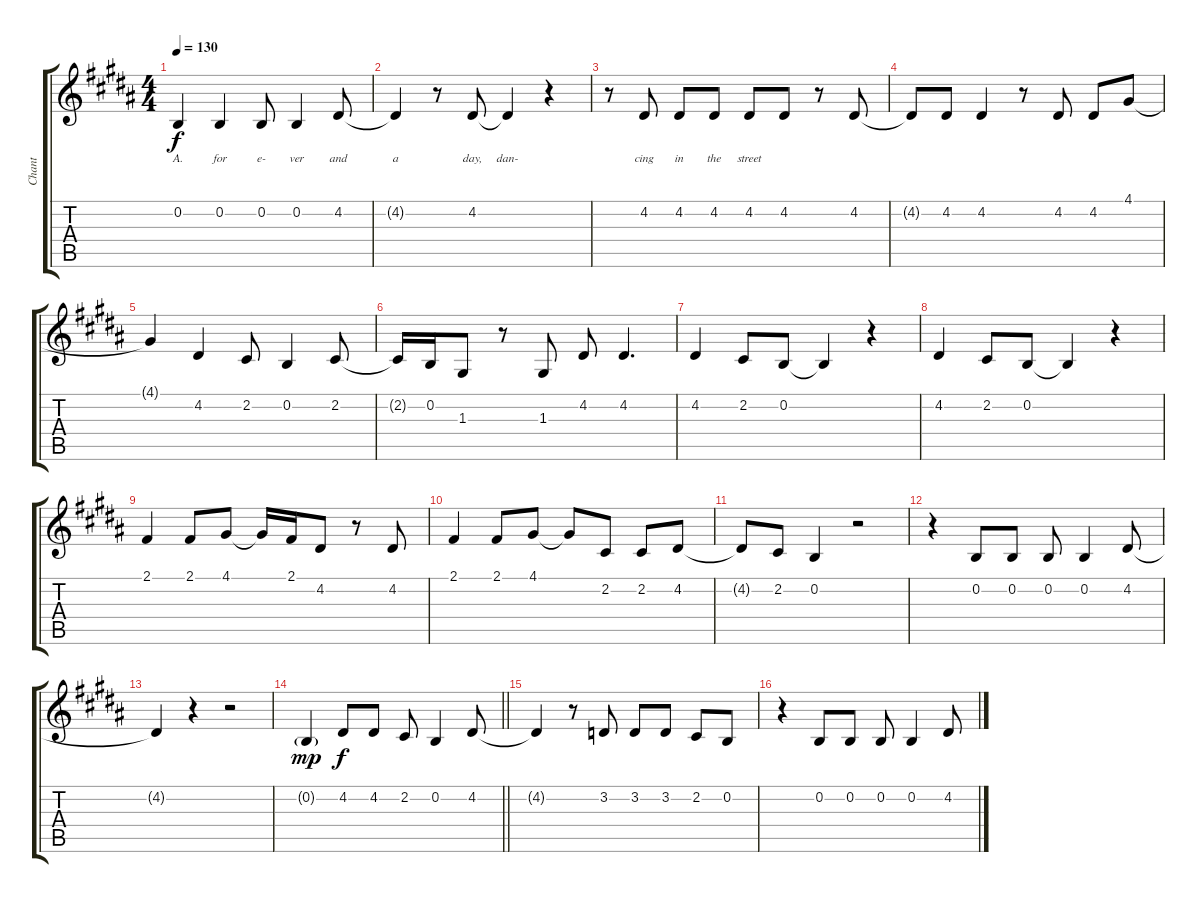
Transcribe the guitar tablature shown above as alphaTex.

\track ("Chant" "Chant") {instrument clarinet}
\staff {score tabs}
\tuning (E4 B3 G3 D3 A2 E2) {hide}
\ts (4 4)
\tempo 130
\clef g2
\ks b
0.2.4{lyrics (0 "A.") lyrics (1 "") lyrics (2 "") lyrics (3 "") lyrics (4 "") dy f} 0.2.4{lyrics (0 "for") lyrics (1 "") lyrics (2 "") lyrics (3 "") lyrics (4 "")} 0.2.8{lyrics (0 "e-") lyrics (1 "") lyrics (2 "") lyrics (3 "") lyrics (4 "")} 0.2.4{lyrics (0 "ver") lyrics (1 "") lyrics (2 "") lyrics (3 "") lyrics (4 "")} 4.2.8{lyrics (0 "and") lyrics (1 "") lyrics (2 "") lyrics (3 "") lyrics (4 "")} |
4.2{t}.4{lyrics (0 "a") lyrics (1 "") lyrics (2 "") lyrics (3 "") lyrics (4 "")} r.8 4.2.8{lyrics (0 "day,") lyrics (1 "") lyrics (2 "") lyrics (3 "") lyrics (4 "")} 4.2{t}.4{lyrics (0 "dan-") lyrics (1 "") lyrics (2 "") lyrics (3 "") lyrics (4 "")} r.4 |
r.8 4.2.8{lyrics (0 "cing") lyrics (1 "") lyrics (2 "") lyrics (3 "") lyrics (4 "")} 4.2.8{lyrics (0 "in") lyrics (1 "") lyrics (2 "") lyrics (3 "") lyrics (4 "")} 4.2.8{lyrics (0 "the") lyrics (1 "") lyrics (2 "") lyrics (3 "") lyrics (4 "")} 4.2.8{lyrics (0 "street") lyrics (1 "") lyrics (2 "") lyrics (3 "") lyrics (4 "")} 4.2.8 r.8 4.2.8 |
4.2{t}.8 4.2.8 4.2.4 r.8 4.2.8 4.2.8 4.1.8 |
4.1{t}.4 4.2.4 2.2.8 0.2.4 2.2.8 |
2.2{t}.16 0.2.16 1.3.8 r.8 1.3.8 4.2.8 4.2.4{d} |
4.2.4 2.2.8 0.2.8 0.2{t}.4 r.4 |
4.2.4 2.2.8 0.2.8 0.2{t}.4 r.4 |
2.1.4 2.1.8 4.1.8 4.1{t}.16 2.1.16 4.2.8 r.8 4.2.8 |
2.1.4 2.1.8 4.1.8 4.1{t}.8 2.2.8 2.2.8 4.2.8 |
4.2{t}.8 2.2.8 0.2.4 r.2 |
r.4 0.2.8 0.2.8 0.2.8 0.2.4 4.2.8 |
4.2{t}.4 r.4 r.2 |
\barLineRight lightlight
0.2{g}.4{dy mp} 4.2.8{dy f} 4.2.8 2.2.8 0.2.4 4.2.8 |
4.2{t}.4 r.8 3.2.8 3.2.8 3.2.8 2.2.8 0.2.8 |
r.4 0.2.8 0.2.8 0.2.8 0.2.4 4.2.8
